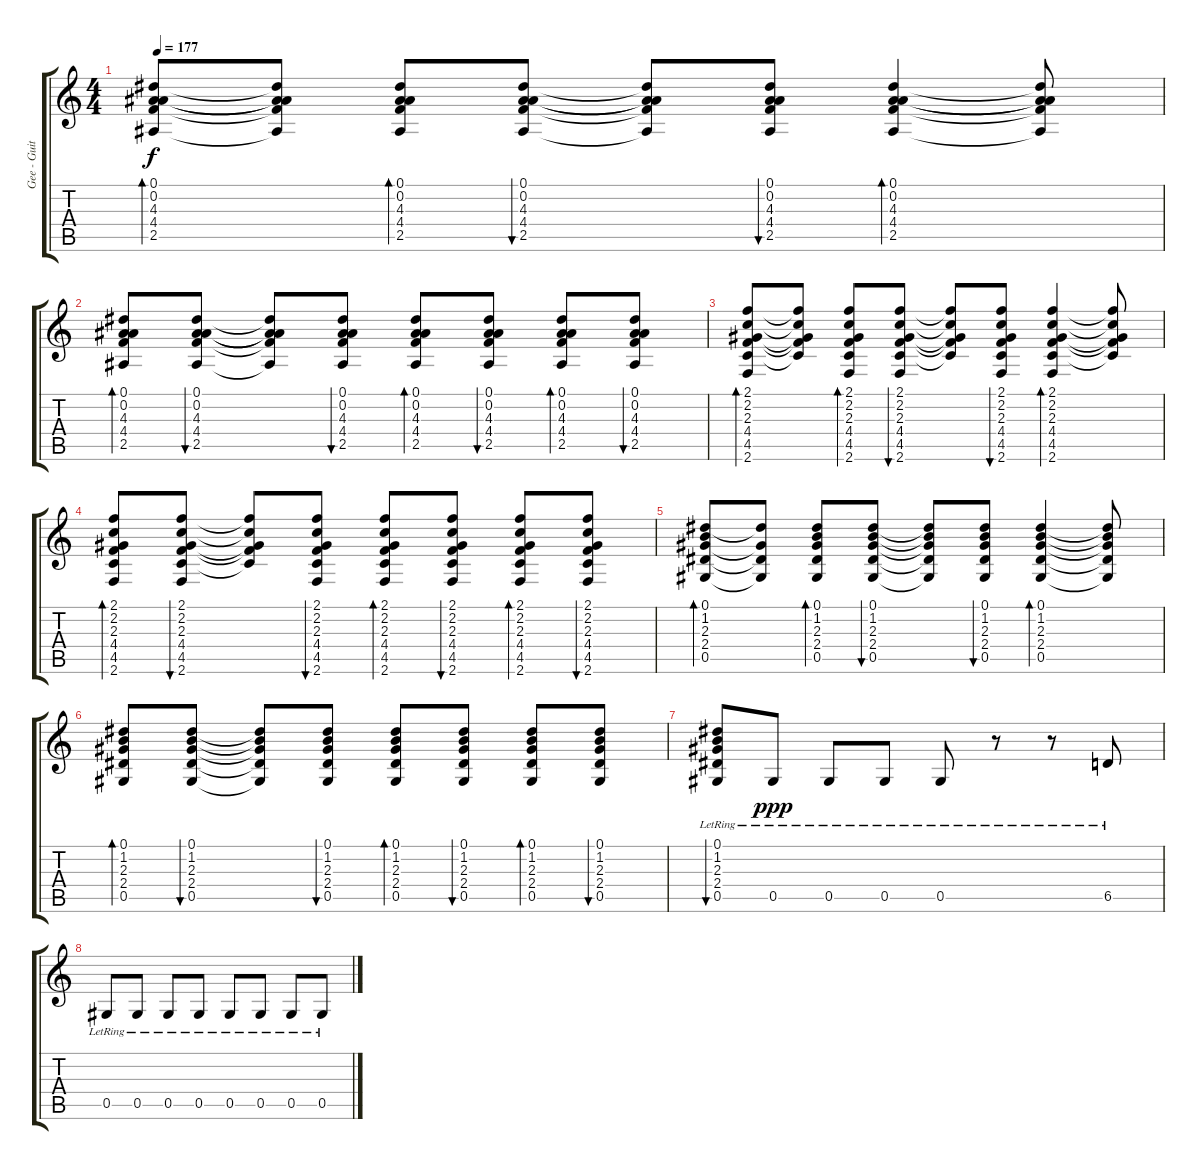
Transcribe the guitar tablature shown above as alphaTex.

\track ("Gee - Guitarra" "Gee - Guit") {instrument distortionguitar}
\staff {score tabs}
\tuning (Eb4 Bb3 Gb3 Db3 Ab2 Eb2) {hide}
\ts (4 4)
\tempo 177
\clef g2
\ks c
(0.1 0.2 4.3 4.4 2.5).8{bd 60 dy f volume 12 instrument acousticguitarsteel} (0.1{t} 0.2{t} 4.3{t} 4.4{t} 2.5{t}).8 (0.1 0.2 4.3 4.4 2.5).8{bd 30} (0.1 0.2 4.3 4.4 2.5).8{bu 30} (0.1{t} 0.2{t} 4.3{t} 4.4{t} 2.5{t}).8 (0.1 0.2 4.3 4.4 2.5).8{bu 30} (0.1 0.2 4.3 4.4 2.5).4{bd 30} (0.1{t} 0.2{t} 4.3{t} 4.4{t} 2.5{t}).8 |
(0.1 0.2 4.3 4.4 2.5).8{bd 30} (0.1 0.2 4.3 4.4 2.5).8{bu 30} (0.1{t} 0.2{t} 4.3{t} 4.4{t} 2.5{t}).8 (0.1 0.2 4.3 4.4 2.5).8{bu 30} (0.1 0.2 4.3 4.4 2.5).8{bd 30} (0.1 0.2 4.3 4.4 2.5).8{bu 30} (0.1 0.2 4.3 4.4 2.5).8{bd 30} (0.1 0.2 4.3 4.4 2.5).8{bu 30} |
(2.1 2.2 2.3 4.4 4.5 2.6).8{bd 120 volume 12 instrument acousticguitarsteel} (2.1{t} 2.2{t} 2.3{t} 4.4{t} 4.5{t}).8 (2.1 2.2 2.3 4.4 4.5 2.6).8{bd 30} (2.1 2.2 2.3 4.4 4.5 2.6).8{bu 30} (2.1{t} 2.2{t} 2.3{t} 4.4{t} 4.5{t}).8 (2.1 2.2 2.3 4.4 4.5 2.6).8{bu 30} (2.1 2.2 2.3 4.4 4.5 2.6).4{bd 30} (2.1{t} 2.2{t} 2.3{t} 4.4{t} 4.5{t}).8 |
(2.1 2.2 2.3 4.4 4.5 2.6).8{bd 30} (2.1 2.2 2.3 4.4 4.5 2.6).8{bu 30} (2.1{t} 2.2{t} 2.3{t} 4.4{t} 4.5{t}).8 (2.1 2.2 2.3 4.4 4.5 2.6).8{bu 30} (2.1 2.2 2.3 4.4 4.5 2.6).8{bd 30} (2.1 2.2 2.3 4.4 4.5 2.6).8{bu 30} (2.1 2.2 2.3 4.4 4.5 2.6).8{bd 30} (2.1 2.2 2.3 4.4 4.5 2.6).8{bu 30} |
(0.1 1.2 2.3 2.4 0.5).8{bd 60 volume 12 instrument acousticguitarsteel} (0.1{t} 2.3{t} 2.4{t} 0.5{t}).8 (0.1 1.2 2.3 2.4 0.5).8{bd 30} (0.1 1.2 2.3 2.4 0.5).8{bu 30} (0.1{t} 1.2{t} 2.3{t} 2.4{t} 0.5{t}).8 (0.1 1.2 2.3 2.4 0.5).8{bu 30} (0.1 1.2 2.3 2.4 0.5).4{bd 30} (0.1{t} 1.2{t} 2.3{t} 2.4{t} 0.5{t}).8 |
(0.1 1.2 2.3 2.4 0.5).8{bd 30} (0.1 1.2 2.3 2.4 0.5).8{bu 30} (0.1{t} 1.2{t} 2.3{t} 2.4{t} 0.5{t}).8 (0.1 1.2 2.3 2.4 0.5).8{bu 30} (0.1 1.2 2.3 2.4 0.5).8{bd 30} (0.1 1.2 2.3 2.4 0.5).8{bu 30} (0.1 1.2 2.3 2.4 0.5).8{bd 30} (0.1 1.2 2.3 2.4 0.5).8{bu 30} |
(0.1{lr} 1.2{lr} 2.3{lr} 2.4{lr} 0.5{lr}).8{bu 30} 0.5{lr}.8{dy ppp} 0.5{lr}.8 0.5{lr}.8 0.5{lr}.8 r.8 r.8 6.5{lr}.8 |
0.5{lr}.8 0.5{lr}.8 0.5{lr}.8 0.5{lr}.8 0.5{lr}.8 0.5{lr}.8 0.5{lr}.8 0.5{lr}.8
